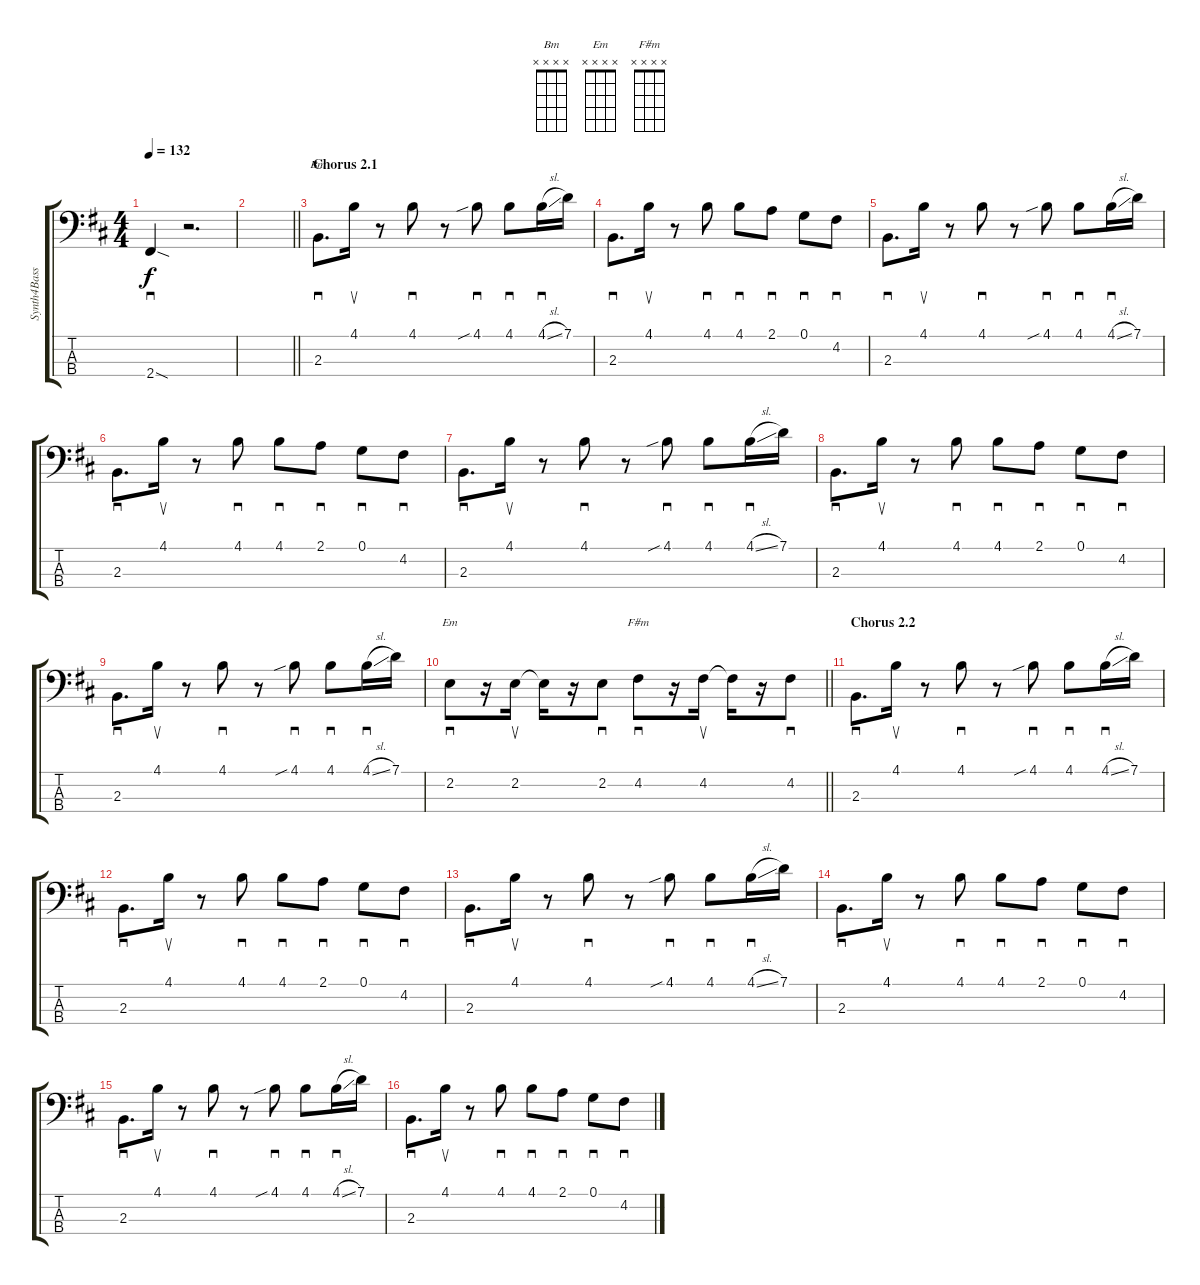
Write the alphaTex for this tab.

\track ("Synth4Bass" "Synth4Bass") {instrument synthbass2}
\staff {score tabs}
\tuning (G2 D2 A1 E1) {hide}
\chord ("Bm" x x x x)
\chord ("Em" x x x x)
\chord ("F#m" x x x x)
\ts (4 4)
\tempo 132
\clef f4
\ks d
2.4{sod}.4{sd dy f} r.2{d} |
\barLineRight lightlight
|
\section ("" "Chorus 2.1")
2.3.8{d sd ch "Bm"} 4.1.16{su} r.8 4.1.8{sd} r.8 4.1{sib}.8{sd} 4.1.8{sd} 4.1{sl}.16{sd} 7.1.16 |
2.3.8{d sd} 4.1.16{su} r.8 4.1.8{sd} 4.1.8{sd} 2.1.8{sd} 0.1.8{sd} 4.2.8{sd} |
2.3.8{d sd} 4.1.16{su} r.8 4.1.8{sd} r.8 4.1{sib}.8{sd} 4.1.8{sd} 4.1{sl}.16{sd} 7.1.16 |
2.3.8{d sd} 4.1.16{su} r.8 4.1.8{sd} 4.1.8{sd} 2.1.8{sd} 0.1.8{sd} 4.2.8{sd} |
2.3.8{d sd} 4.1.16{su} r.8 4.1.8{sd} r.8 4.1{sib}.8{sd} 4.1.8{sd} 4.1{sl}.16{sd} 7.1.16 |
2.3.8{d sd} 4.1.16{su} r.8 4.1.8{sd} 4.1.8{sd} 2.1.8{sd} 0.1.8{sd} 4.2.8{sd} |
2.3.8{d sd} 4.1.16{su} r.8 4.1.8{sd} r.8 4.1{sib}.8{sd} 4.1.8{sd} 4.1{sl}.16{sd} 7.1.16 |
\barLineRight lightlight
2.2.8{sd ch "Em"} r.16 2.2.16{su} 2.2{t}.16 r.16 2.2.8{sd} 4.2.8{sd ch "F#m"} r.16 4.2.16{su} 4.2{t}.16 r.16 4.2.8{sd} |
\section ("" "Chorus 2.2")
2.3.8{d sd} 4.1.16{su} r.8 4.1.8{sd} r.8 4.1{sib}.8{sd} 4.1.8{sd} 4.1{sl}.16{sd} 7.1.16 |
2.3.8{d sd} 4.1.16{su} r.8 4.1.8{sd} 4.1.8{sd} 2.1.8{sd} 0.1.8{sd} 4.2.8{sd} |
2.3.8{d sd} 4.1.16{su} r.8 4.1.8{sd} r.8 4.1{sib}.8{sd} 4.1.8{sd} 4.1{sl}.16{sd} 7.1.16 |
2.3.8{d sd} 4.1.16{su} r.8 4.1.8{sd} 4.1.8{sd} 2.1.8{sd} 0.1.8{sd} 4.2.8{sd} |
2.3.8{d sd} 4.1.16{su} r.8 4.1.8{sd} r.8 4.1{sib}.8{sd} 4.1.8{sd} 4.1{sl}.16{sd} 7.1.16 |
2.3.8{d sd} 4.1.16{su} r.8 4.1.8{sd} 4.1.8{sd} 2.1.8{sd} 0.1.8{sd} 4.2.8{sd}
